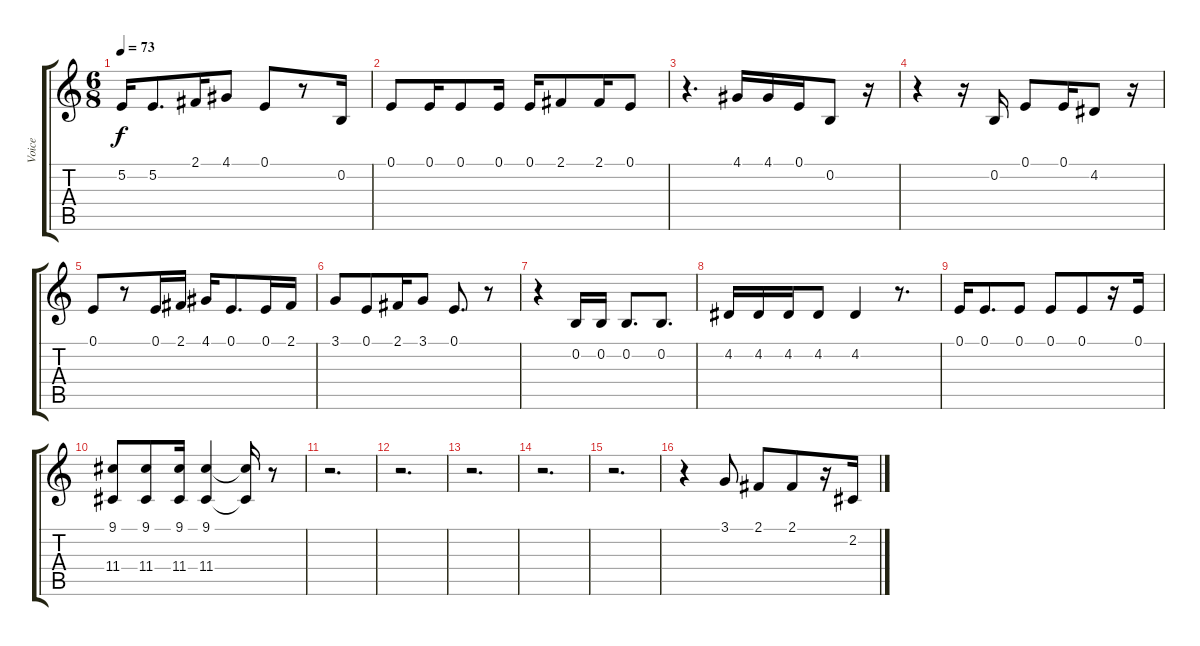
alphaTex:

\track ("Voice" "Voice") {instrument lead6voice}
\staff {score tabs}
\tuning (E4 B3 G3 D3 A2 E2) {hide}
\ts (6 8)
\tempo 73
\clef g2
\ks c
5.2.16{dy f} 5.2.8{d} 2.1.16 4.1.8 0.1.8 r.8 0.2.16 |
0.1.8 0.1.16 0.1.8 0.1.16 0.1.16 2.1.8 2.1.16 0.1.8 |
r.4{d} 4.1.16 4.1.16 0.1.16 0.2.8 r.16 |
r.4 r.16 0.2.16 0.1.8 0.1.16 4.2.8 r.16 |
0.1.8 r.8 0.1.16 2.1.16 4.1.16 0.1.8{d} 0.1.16 2.1.16 |
3.1.8 0.1.8 2.1.16 3.1.8 0.1.8{d} r.8 |
r.4 0.2.16 0.2.16 0.2.8{d} 0.2.8{d} |
4.2.16 4.2.16 4.2.16 4.2.8 4.2.4 r.8{d} |
0.1.16 0.1.8{d} 0.1.8 0.1.8 0.1.8 r.16 0.1.16 |
(9.1 11.4).8 (9.1 11.4).8 (9.1 11.4).16 (9.1 11.4).4 (9.1{t} 11.4{t}).16 r.8 |
r.2{d} |
r.2{d} |
r.2{d} |
r.2{d} |
r.2{d} |
r.4 3.1.8 2.1.8 2.1.8 r.16 2.2.16
